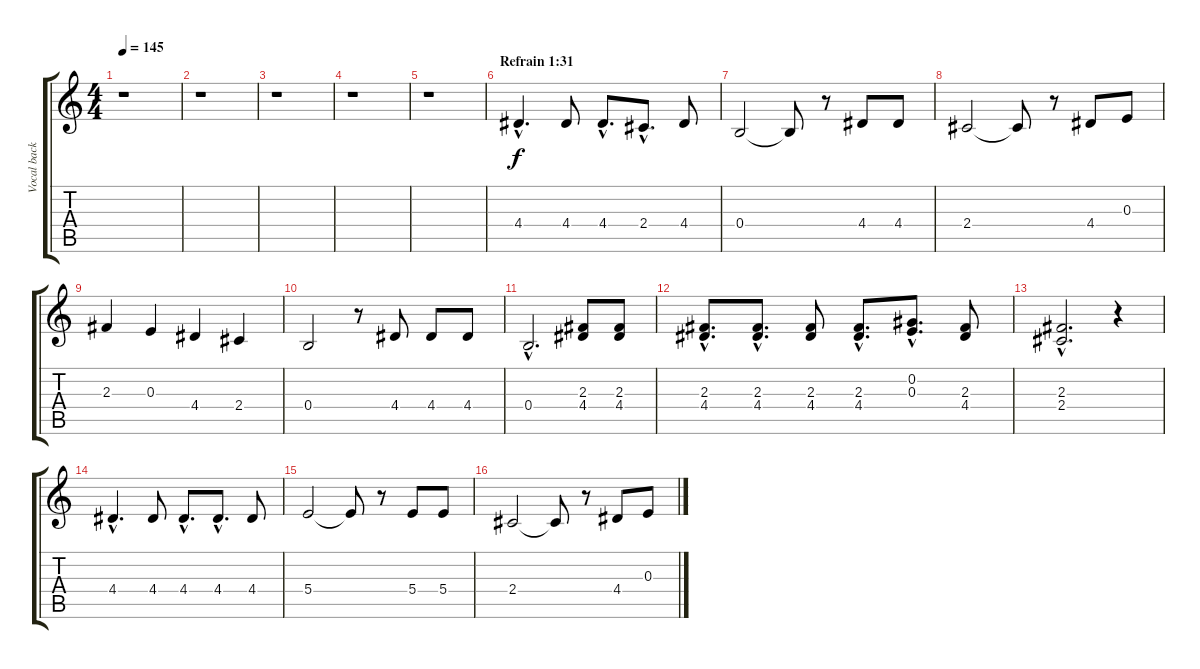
\track ("Vocal background" "Vocal back") {instrument bassoon}
\staff {score tabs}
\tuning (Db5 Ab4 E4 B3 Gb3 Db3) {hide}
\ts (4 4)
\tempo 145
\clef g2
\ks c
r.1{dy f} |
r.1 |
r.1 |
r.1 |
r.1 |
\section ("" "Refrain 1:31")
4.4{hac}.4{d} 4.4.8 4.4{hac}.8{d} 2.4{hac}.8{d} 4.4.8 |
0.4.2 0.4{t}.8 r.8 4.4.8 4.4.8 |
2.4.2 2.4{t}.8 r.8 4.4.8 0.3.8 |
2.3.4 0.3.4 4.4.4 2.4.4 |
0.4.2 r.8 4.4.8 4.4.8 4.4.8 |
0.4{hac}.2{d} (2.3 4.4).8 (2.3 4.4).8 |
(2.3{hac} 4.4{hac}).8{d} (2.3{hac} 4.4{hac}).8{d} (2.3 4.4).8 (2.3{hac} 4.4{hac}).8{d} (0.2{hac} 0.3{hac}).8{d} (2.3 4.4).8 |
(2.3{hac} 2.4{hac}).2{d} r.4 |
4.4{hac}.4{d} 4.4.8 4.4{hac}.8{d} 4.4{hac}.8{d} 4.4.8 |
5.4.2 5.4{t}.8 r.8 5.4.8 5.4.8 |
2.4.2 2.4{t}.8 r.8 4.4.8 0.3.8
